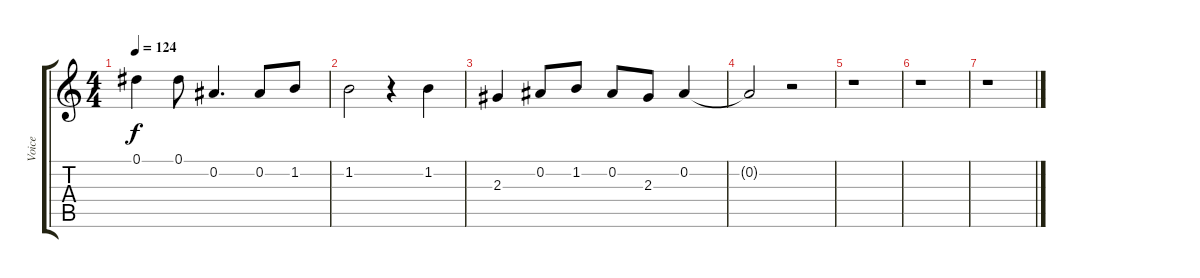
\track ("Voice" "Voice") {instrument contrabass}
\staff {score tabs}
\tuning (Eb4 Bb3 Gb3 Db3 Ab2 Eb2) {hide}
\ts (4 4)
\tempo 124
\clef g2
\ks c
0.1.4{dy f} 0.1.8 0.2.4{d} 0.2.8 1.2.8 |
1.2.2 r.4 1.2.4 |
2.3.4 0.2.8 1.2.8 0.2.8 2.3.8 0.2.4 |
0.2{t}.2 r.2 |
r.1 |
r.1 |
r.1
